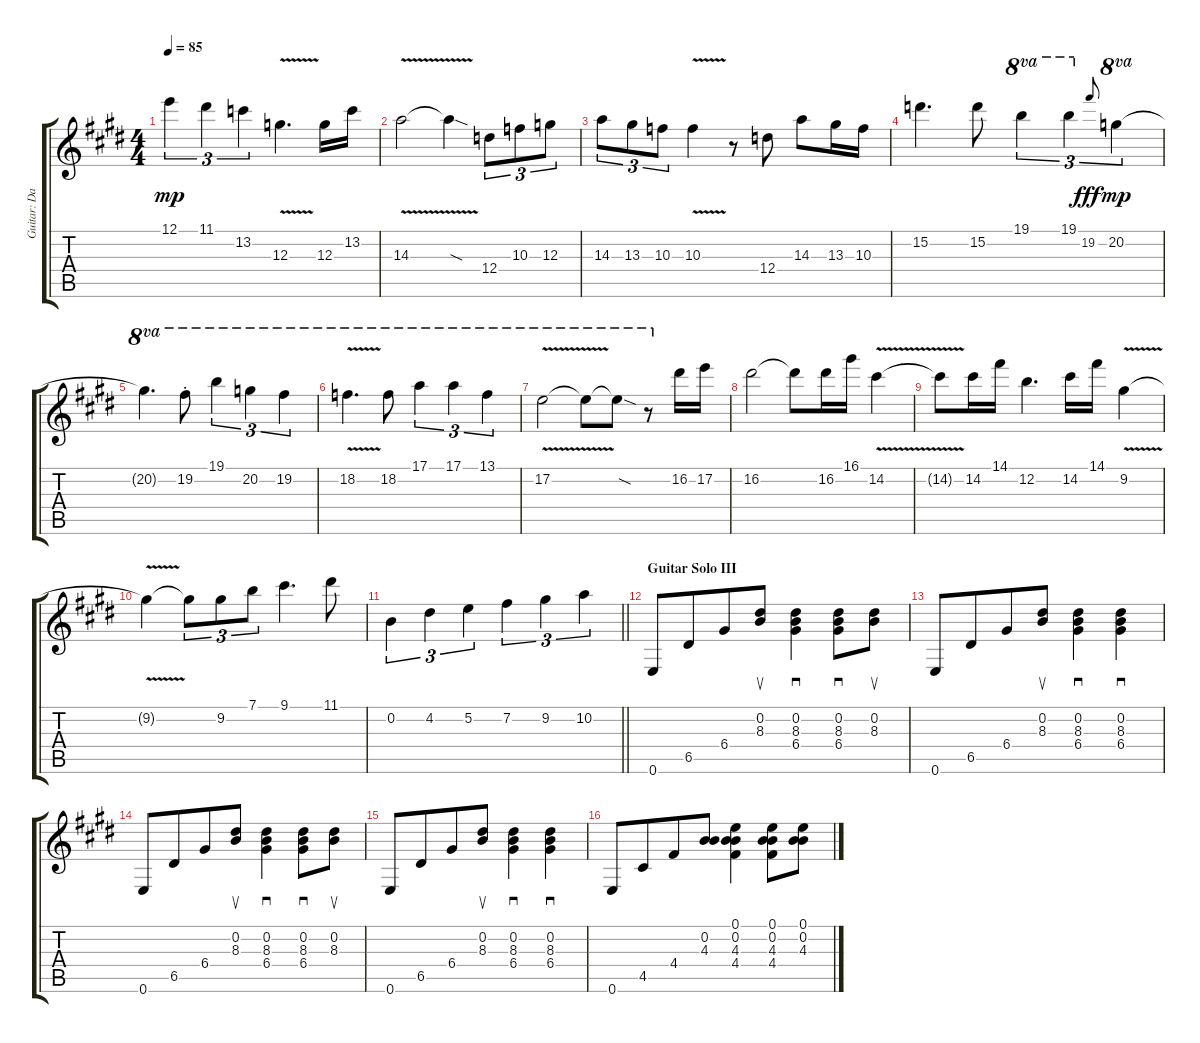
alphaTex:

\track ("Guitar: David" "Guitar: Da") {instrument electricguitarclean}
\staff {score tabs}
\tuning (E4 B3 G3 D3 A2 E2) {hide}
\ts (4 4)
\tempo 85
\clef g2
\ks e
12.1.4{tu (3 2) dy mp} 11.1.4{tu (3 2)} 13.2.4{tu (3 2)} 12.3{v}.4{d} 12.3.16 13.2.16 |
14.3{v}.2 14.3{sod t}.4 12.4.8{tu (3 2)} 10.3.8{tu (3 2)} 12.3.8{tu (3 2)} |
14.3.8{tu (3 2)} 13.3.8{tu (3 2)} 10.3.8{tu (3 2)} 10.3{v}.4 r.8 12.4.8 14.3.8 13.3.16 10.3.16 |
15.2.4{d} 15.2.8 19.1.4{tu (3 2) ot 8va} 19.1.4{tu (3 2) ot 8va} 19.2.8{gr onbeat dy fff} 20.2.4{tu (3 2) ot 8va dy mp} |
20.2{t}.4{d ot 8va} 19.2{st}.8{ot 8va} 19.1.4{tu (3 2) ot 8va} 20.2.4{tu (3 2) ot 8va} 19.2.4{tu (3 2) ot 8va} |
18.2{v}.4{d ot 8va} 18.2.8{ot 8va} 17.1.4{tu (3 2) ot 8va} 17.1.4{tu (3 2) ot 8va} 13.1.4{tu (3 2) ot 8va} |
17.2{v}.2{ot 8va} 17.2{t}.8{ot 8va} 17.2{sod t}.8{ot 8va} r.8{ot 8va} 16.2.16 17.2.16 |
16.2.2 16.2{t}.8 16.2.16 16.1.16 14.2{v}.4 |
14.2{t}.8 14.2.16 14.1.16 12.2.4{d} 14.2.16 14.1.16 9.2{v}.4 |
9.2{t}.4 9.2{t}.8{tu (3 2)} 9.2.8{tu (3 2)} 7.1.8{tu (3 2)} 9.1.4{d} 11.1.8 |
\barLineRight lightlight
0.2.4{tu (3 2)} 4.2.4{tu (3 2)} 5.2.4{tu (3 2)} 7.2.4{tu (3 2)} 9.2.4{tu (3 2)} 10.2.4{tu (3 2)} |
\section ("" "Guitar Solo III")
0.6.8 6.5.8{beam merge} 6.4.8 (0.2 8.3).8{su} (0.2 8.3 6.4).4{sd} (0.2 8.3 6.4).8{sd} (0.2 8.3).8{su} |
0.6.8 6.5.8{beam merge} 6.4.8 (0.2 8.3).8{su} (0.2 8.3 6.4).4{sd} (0.2 8.3 6.4).4{sd} |
0.6.8 6.5.8{beam merge} 6.4.8 (0.2 8.3).8{su} (0.2 8.3 6.4).4{sd} (0.2 8.3 6.4).8{sd} (0.2 8.3).8{su} |
0.6.8 6.5.8{beam merge} 6.4.8 (0.2 8.3).8{su} (0.2 8.3 6.4).4{sd} (0.2 8.3 6.4).4{sd} |
0.6.8 4.5.8{beam merge} 4.4.8 (0.2 4.3).8 (0.1 0.2 4.3 4.4).4 (0.1 0.2 4.3 4.4).8 (0.1 0.2 4.3).8
